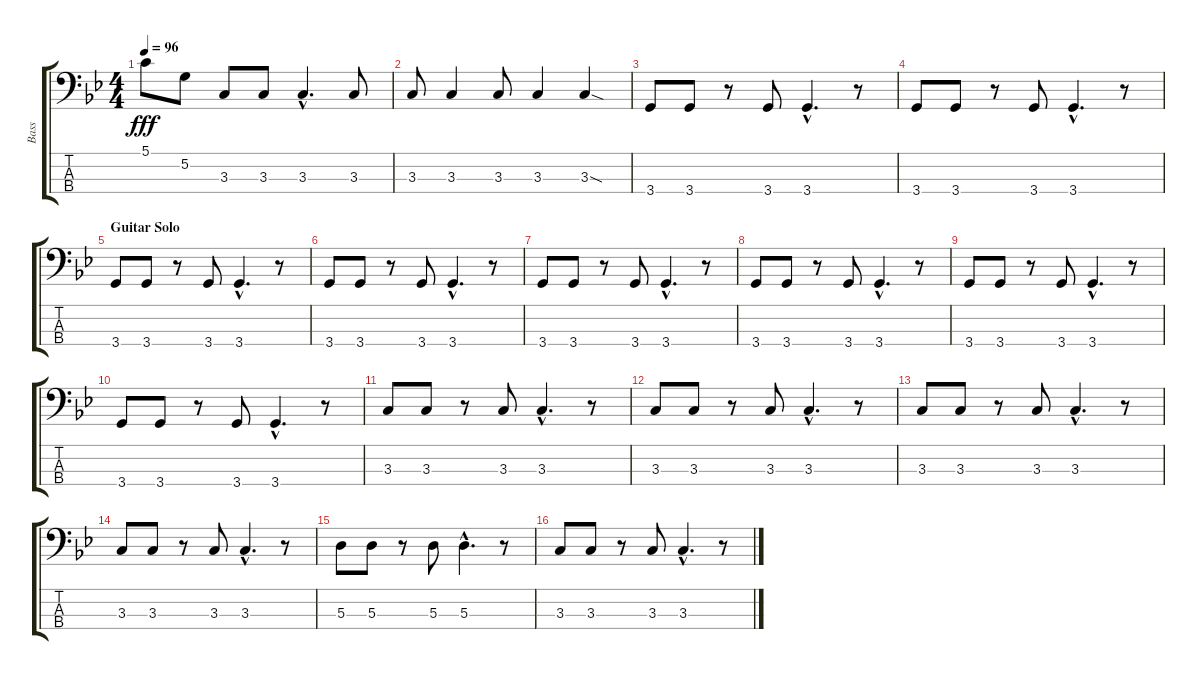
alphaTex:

\track ("Bass" "Bass") {instrument electricbassfinger}
\staff {score tabs}
\tuning (G2 D2 A1 E1) {hide}
\ts (4 4)
\tempo 96
\clef f4
\ks bb
5.1.8{dy fff} 5.2.8 3.3.8 3.3.8 3.3{hac}.4{d} 3.3.8 |
3.3.8 3.3.4 3.3.8 3.3.4 3.3{sod}.4 |
3.4.8 3.4.8 r.8 3.4.8 3.4{hac}.4{d} r.8 |
3.4.8 3.4.8 r.8 3.4.8 3.4{hac}.4{d} r.8 |
\section ("" "Guitar Solo")
3.4.8 3.4.8 r.8 3.4.8 3.4{hac}.4{d} r.8 |
3.4.8 3.4.8 r.8 3.4.8 3.4{hac}.4{d} r.8 |
3.4.8 3.4.8 r.8 3.4.8 3.4{hac}.4{d} r.8 |
3.4.8 3.4.8 r.8 3.4.8 3.4{hac}.4{d} r.8 |
3.4.8 3.4.8 r.8 3.4.8 3.4{hac}.4{d} r.8 |
3.4.8 3.4.8 r.8 3.4.8 3.4{hac}.4{d} r.8 |
3.3.8 3.3.8 r.8 3.3.8 3.3{hac}.4{d} r.8 |
3.3.8 3.3.8 r.8 3.3.8 3.3{hac}.4{d} r.8 |
3.3.8 3.3.8 r.8 3.3.8 3.3{hac}.4{d} r.8 |
3.3.8 3.3.8 r.8 3.3.8 3.3{hac}.4{d} r.8 |
5.3.8 5.3.8 r.8 5.3.8 5.3{hac}.4{d} r.8 |
3.3.8 3.3.8 r.8 3.3.8 3.3{hac}.4{d} r.8
